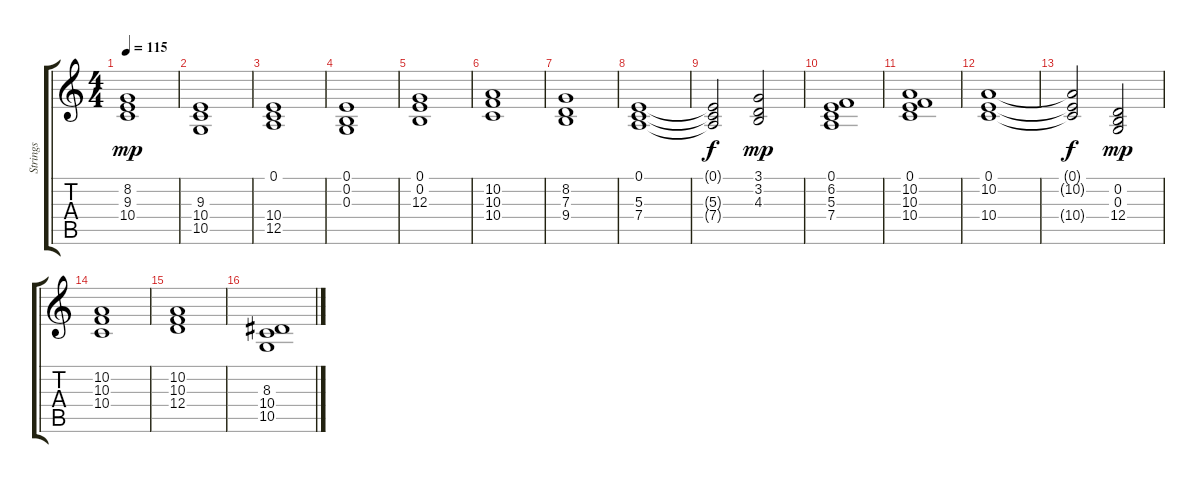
\track ("Strings" "Strings") {instrument choiraahs}
\staff {score tabs}
\tuning (E4 B3 G3 D3 A2 E2) {hide}
\ts (4 4)
\tempo 115
\clef g2
\ks c
(8.2 9.3 10.4).1{dy mp} |
(9.3 10.4 10.5).1 |
(0.1 10.4 12.5).1 |
(0.1 0.2 0.3).1 |
(0.1 0.2 12.3).1 |
(10.2 10.3 10.4).1 |
(8.2 7.3 9.4).1 |
(0.1 5.3 7.4).1 |
(0.1{t} 5.3{t} 7.4{t}).2{dy f} (3.1 3.2 4.3).2{dy mp} |
(0.1 6.2 5.3 7.4).1 |
(0.1 10.2 10.3 10.4).1 |
(0.1 10.2 10.4).1 |
(0.1{t} 10.2{t} 10.4{t}).2{dy f} (0.2 0.3 12.4).2{dy mp} |
(10.2 10.3 10.4).1 |
(10.2 10.3 12.4).1 |
(8.3 10.4 10.5).1
